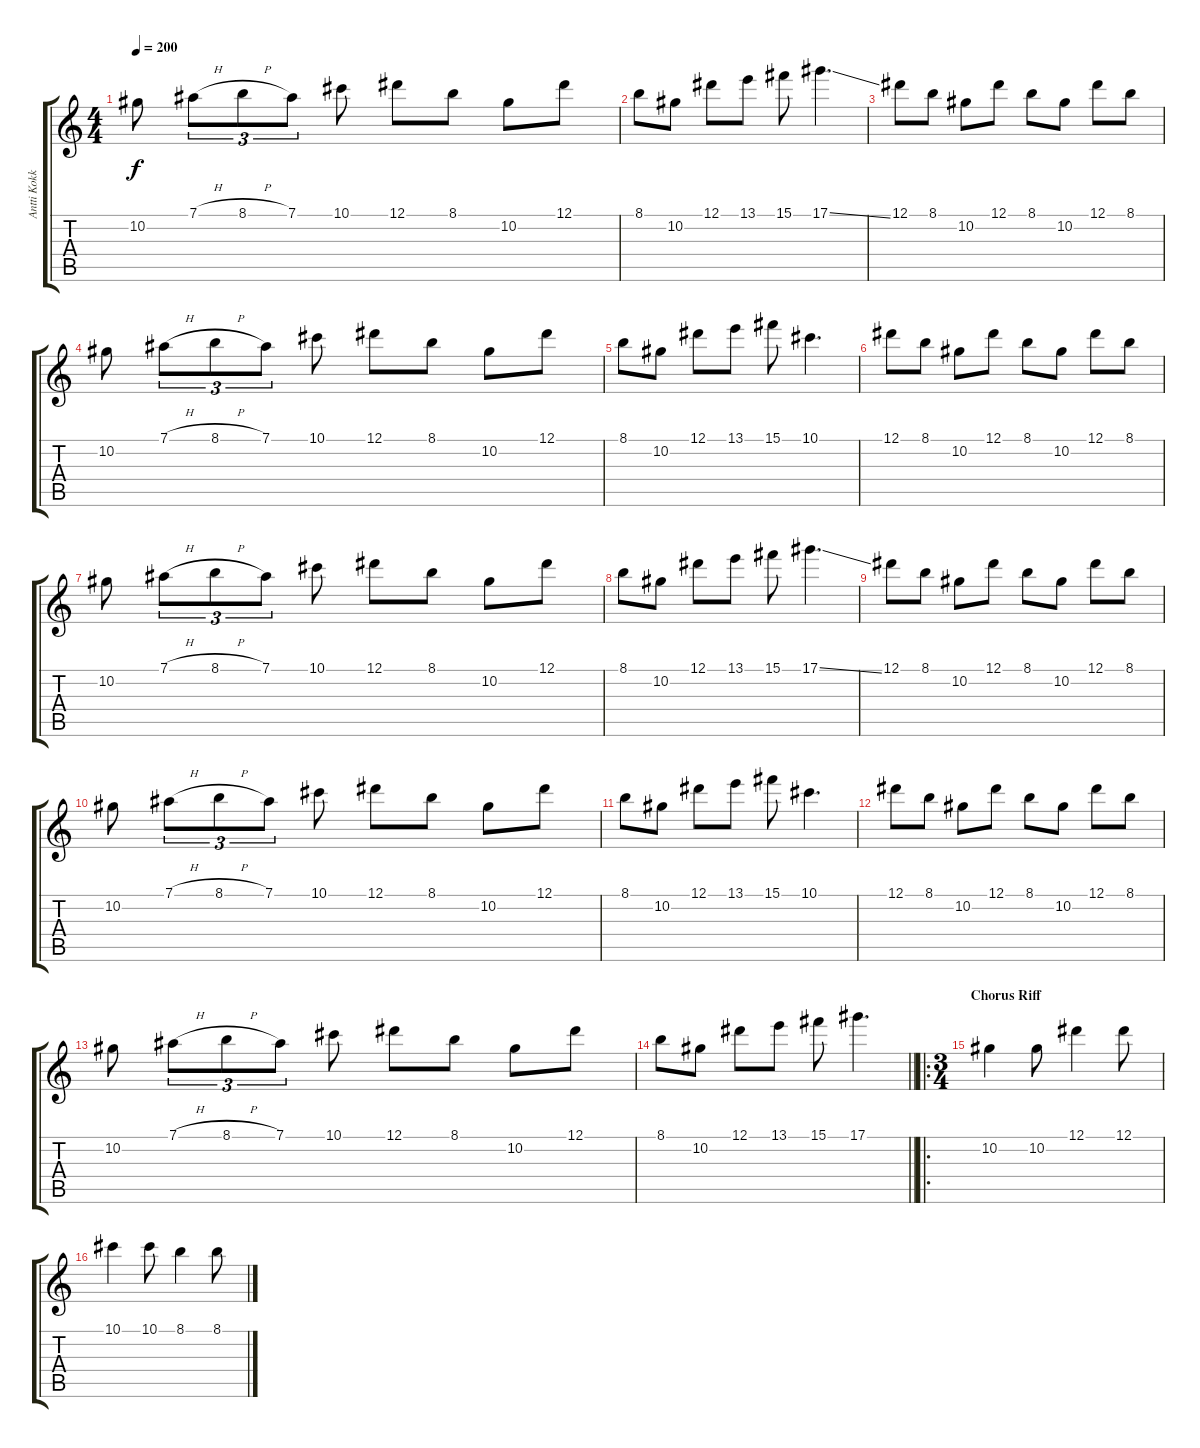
\track ("Antti Kokko" "Antti Kokk") {instrument distortionguitar}
\staff {score tabs}
\tuning (Eb4 Bb3 Gb3 Db3 Ab2 Eb2) {hide}
\ts (4 4)
\tempo 200
\clef g2
\ks c
10.2.8{dy f} 7.1{h}.8{tu (3 2)} 8.1{h}.8{tu (3 2)} 7.1.8{tu (3 2)} 10.1.8 12.1.8 8.1.8 10.2.8 12.1.8 |
8.1.8 10.2.8 12.1.8 13.1.8 15.1.8 17.1{ss}.4{d} |
12.1.8 8.1.8 10.2.8 12.1.8 8.1.8 10.2.8 12.1.8 8.1.8 |
10.2.8 7.1{h}.8{tu (3 2)} 8.1{h}.8{tu (3 2)} 7.1.8{tu (3 2)} 10.1.8 12.1.8 8.1.8 10.2.8 12.1.8 |
8.1.8 10.2.8 12.1.8 13.1.8 15.1.8 10.1.4{d} |
12.1.8 8.1.8 10.2.8 12.1.8 8.1.8 10.2.8 12.1.8 8.1.8 |
10.2.8 7.1{h}.8{tu (3 2)} 8.1{h}.8{tu (3 2)} 7.1.8{tu (3 2)} 10.1.8 12.1.8 8.1.8 10.2.8 12.1.8 |
8.1.8 10.2.8 12.1.8 13.1.8 15.1.8 17.1{ss}.4{d} |
12.1.8 8.1.8 10.2.8 12.1.8 8.1.8 10.2.8 12.1.8 8.1.8 |
10.2.8 7.1{h}.8{tu (3 2)} 8.1{h}.8{tu (3 2)} 7.1.8{tu (3 2)} 10.1.8 12.1.8 8.1.8 10.2.8 12.1.8 |
8.1.8 10.2.8 12.1.8 13.1.8 15.1.8 10.1.4{d} |
12.1.8 8.1.8 10.2.8 12.1.8 8.1.8 10.2.8 12.1.8 8.1.8 |
10.2.8 7.1{h}.8{tu (3 2)} 8.1{h}.8{tu (3 2)} 7.1.8{tu (3 2)} 10.1.8 12.1.8 8.1.8 10.2.8 12.1.8 |
\barLineRight lightlight
8.1.8 10.2.8 12.1.8 13.1.8 15.1.8 17.1.4{d} |
\ro
\ts (3 4)
\section ("" "Chorus Riff")
10.2.4 10.2.8 12.1.4 12.1.8 |
10.1.4 10.1.8 8.1.4 8.1.8
